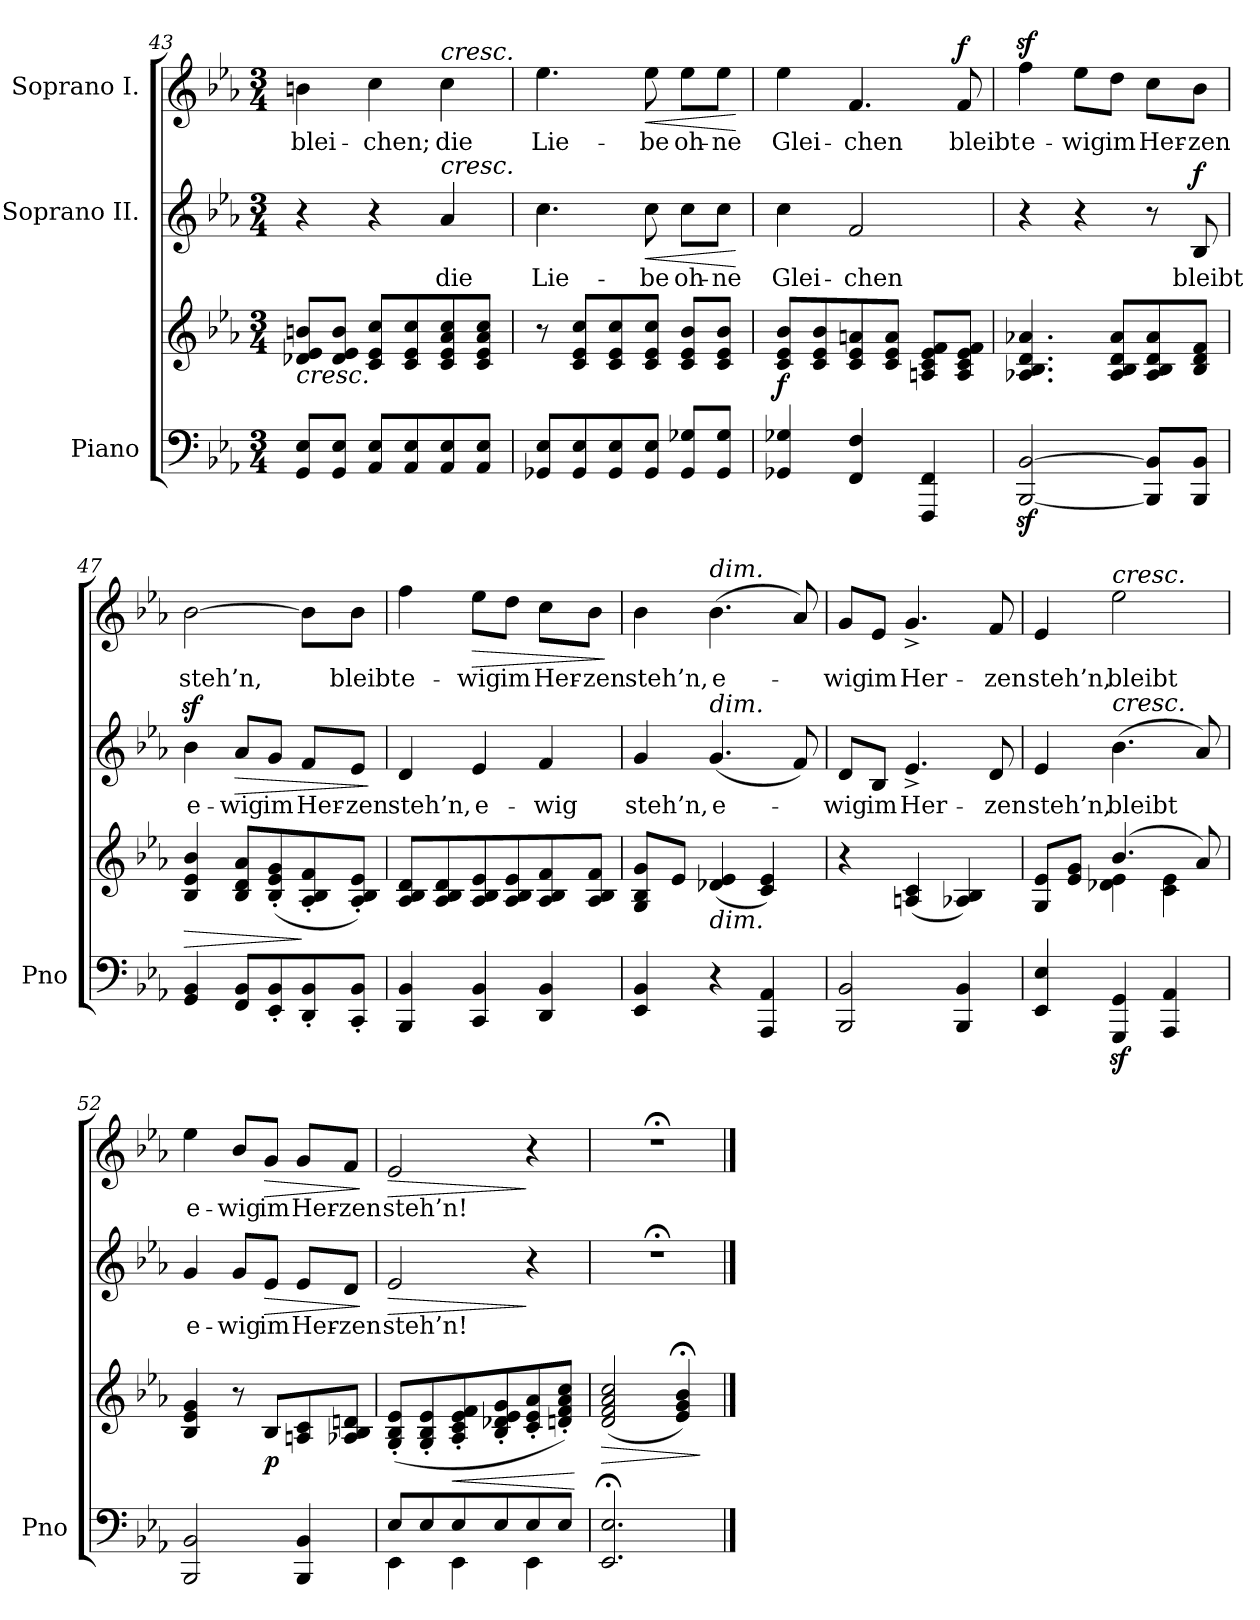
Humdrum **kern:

**kern	**kern	**dynam	**kern	**text	**dynam	**kern	**text	**dynam
*part3	*part3	*part3	*part2	*part2	*part2	*part1	*part1	*part1
*staff4	*staff3	*staff3/4	*staff2	*staff2	*staff2	*staff1	*staff1	*staff1
*I"Piano	*	*	*I"Soprano II.	*	*	*I"Soprano I.	*	*
*I'Pno	*	*	*	*	*	*	*	*
*clefF4	*clefG2	*	*clefG2	*	*	*clefG2	*	*
*k[b-e-a-]	*k[b-e-a-]	*	*k[b-e-a-]	*	*	*k[b-e-a-]	*	*
*M3/4	*M3/4	*	*M3/4	*	*	*M3/4	*	*
*MM82	*MM82	*	*MM82	*	*	*MM82	*	*
=43	=43	=43	=43	=43	=43	=43	=43	=43
!	!LO:TX:b:i:t=cresc.	!	!	!	!	!	!	!
!	!	!	!	!	!	!	!LO:LY:b	!
8GG/ 8E-/L	8d-X/ 8e-/ 8bn/L	.	4r	.	.	4bn\	-blei-	.
8GG/ 8E-/J	8d-/ 8e-/ 8b/J	.	.	.	.	.	.	.
!	!	!	!	!	!	!	!LO:LY:b	!
8AA-/ 8E-/L	8c/ 8e-/ 8cc/L	.	4r	.	.	4cc\	-chen;	.
8AA-/ 8E-/	8c/ 8e-/ 8cc/	.	.	.	.	.	.	.
!	!	!	!	!	!	!LO:TX:a:i:t=cresc.	!	!
!	!	!	!LO:TX:a:i:t=cresc.	!	!	!	!	!
!	!	!	!	!LO:LY:b	!	!	!LO:LY:b	!
8AA-/ 8E-/	8c/ 8e-/ 8a-/ 8cc/	.	4a-/	die	.	4cc\	die	.
8AA-/ 8E-/J	8c/ 8e-/ 8a-/ 8cc/J	.	.	.	.	.	.	.
=44	=44	=44	=44	=44	=44	=44	=44	=44
*	*	*	*	*	*	*MM80	*	*
!	!	!	!	!LO:LY:b	!	!	!LO:LY:b	!
8GG-X/ 8E-/L	8r	.	4.cc\	Lie-	.	4.ee-\	Lie-	.
8GG-/ 8E-/	8c/ 8e-/ 8cc/L	.	.	.	.	.	.	.
8GG-/ 8E-/	8c/ 8e-/ 8cc/	.	.	.	.	.	.	.
!	!	!	!	!LO:LY:b	!LO:HP:b	!	!LO:LY:b	!LO:HP:b
8GG-/ 8E-/J	8c/ 8e-/ 8cc/J	.	8cc\	-be	<	8ee-\	-be	<
!	!	!	!	!LO:LY:b	!	!	!LO:LY:b	!
8GG-/ 8G-X/L	8c/ 8e-/ 8b-/L	.	8cc\L	oh-	.	8ee-\L	oh-	.
!	!	!	!	!LO:LY:b	!	!	!LO:LY:b	!
8GG-/ 8G-/J	8c/ 8e-/ 8b-/J	.	8cc\J	-ne	.	8ee-\J	-ne	.
.	.	.	.	.	[	.	.	[
=45	=45	=45	=45	=45	=45	=45	=45	=45
!	!	!LO:DY:b	!	!LO:LY:b	!	!	!LO:LY:b	!
4GG-X/ 4G-X/	8c/ 8e-/ 8b-/L	f	4cc\	Glei-	.	4ee-\	Glei-	.
.	8c/ 8e-/ 8b-/	.	.	.	.	.	.	.
!	!	!	!	!LO:LY:b	!	!	!LO:LY:b	!
4FF/ 4F/	8c/ 8e-/ 8an/	.	2f/	-chen	.	4.f/	-chen	.
.	8c/ 8e-/ 8a/J	.	.	.	.	.	.	.
4FFF/ 4FF/	8An/ 8c/ 8e-/ 8f/L	.	.	.	.	.	.	.
!	!	!	!	!	!	!	!LO:LY:b	!LO:DY:a
.	8A/ 8c/ 8e-/ 8f/J	.	.	.	.	8f/	bleibt	f
!!LO:LB:g=z
=46	=46	=46	=46	=46	=46	=46	=46	=46
!	!	!	!	!	!	!	!LO:LY:b	!
[2BBB-/z> [2BB-/z>	4.A-X/ 4.B-/ 4.d/ 4.a-X/	.	4r	.	.	4ffz>\	e-	.
!	!	!	!	!	!	!	!LO:LY:b	!
.	.	.	4r	.	.	8ee-\L	-wig	.
!	!	!	!	!	!	!	!LO:LY:b	!
.	8A-/ 8B-/ 8d/ 8a-/L	.	.	.	.	8dd\J	im	.
!	!	!	!	!	!	!	!LO:LY:b	!
8BBB-/] 8BB-/]L	8A-/ 8B-/ 8d/ 8a-/	.	8r	.	.	8cc\L	Her-	.
!	!	!	!	!LO:LY:b	!LO:DY:a	!	!LO:LY:b	!
8BBB-/ 8BB-/J	8B-/ 8d/ 8f/J	.	8B-/	bleibt	f	8b-\J	-zen	.
=47	=47	=47	=47	=47	=47	=47	=47	=47
*	*	*	*	*	*	*MM76	*	*
!	!	!LO:HP:b	!	!LO:LY:b	!	!	!LO:LY:b	!
4GG/ 4BB-/	4B-/ 4e-/ 4b-/	>	4b-z>\	e-	.	[2b-\	steh’n,	.
!	!	!	!	!LO:LY:b	!LO:HP:b	!	!	!
8FF/ 8BB-/L	8B-/ 8d/ 8a-/L	.	8a-/L	-wig	>	.	.	.
!	!	!	!	!LO:LY:b	!	!	!	!
8EE-/' 8BB-/'	(>8B-/' 8e-/' 8g/'	.	8g/J	im	.	.	.	.
!	!	!	!	!LO:LY:b	!	!	!	!
8DD/' 8BB-/'	8A-/' 8B-/' 8f/'	]	8f/L	Her-	.	8b-\L]	.	.
!	!	!	!	!LO:LY:b	!	!	!LO:LY:b	!
8CC/' 8BB-/'J	8A-/' 8B-/' 8e-/'J)	.	8e-/J	-zen	.	8b-\J	bleibt	.
.	.	.	.	.	]	.	.	.
=48	=48	=48	=48	=48	=48	=48	=48	=48
!	!	!	!	!LO:LY:b	!	!	!LO:LY:b	!
4BBB-/ 4BB-/	8A-/ 8B-/ 8d/L	.	4d/	steh’n,	.	4ff\	e-	.
.	8A-/ 8B-/ 8d/	.	.	.	.	.	.	.
!	!	!	!	!LO:LY:b	!	!	!LO:LY:b	!LO:HP:b
4CC/ 4BB-/	8A-/ 8B-/ 8e-/	.	4e-/	e-	.	8ee-\L	-wig	>
!	!	!	!	!	!	!	!LO:LY:b	!
.	8A-/ 8B-/ 8e-/	.	.	.	.	8dd\J	im	.
!	!	!	!	!LO:LY:b	!	!	!LO:LY:b	!
4DD/ 4BB-/	8A-/ 8B-/ 8f/	.	4f/	-wig	.	8cc\L	Her-	.
!	!	!	!	!	!	!	!LO:LY:b	!
.	8A-/ 8B-/ 8f/J	.	.	.	.	8b-\J	-zen	.
.	.	.	.	.	.	.	.	]
=49	=49	=49	=49	=49	=49	=49	=49	=49
*	*	*	*	*	*	*MM74	*	*
!	!	!	!	!LO:LY:b	!	!	!LO:LY:b	!
4EE-/ 4BB-/	8G/ 8B-/ 8g/L	.	4g/	steh’n,	.	4b-\	steh’n,	.
.	8e-/J	.	.	.	.	.	.	.
!	!	!	!	!	!	!LO:TX:a:i:t=dim.	!	!
!	!	!	!LO:TX:a:i:t=dim.	!	!	!	!	!
!	!LO:TX:b:i:t=dim.	!	!	!	!	!	!	!
!	!	!	!	!LO:LY:b	!	!	!LO:LY:b	!
4r	(<4d-X/ 4e-/	.	(<4.g/	e-	.	(>4.b-\	e-	.
4AAA-/ 4AA-/	4c/ 4e-/)	.	.	.	.	.	.	.
.	.	.	8f/)	.	.	8a-/)	.	.
!!LO:LB:g=z
=50	=50	=50	=50	=50	=50	=50	=50	=50
*	*	*	*	*	*	*MM72	*	*
!	!	!	!	!LO:LY:b	!	!	!LO:LY:b	!
2BBB-/ 2BB-/	4r	.	8d/L	-wig	.	8g/L	-wig	.
!	!	!	!	!LO:LY:b	!	!	!LO:LY:b	!
.	.	.	8B-/J	im	.	8e-/J	im	.
!	!	!	!	!LO:LY:b	!	!	!LO:LY:b	!
.	(<4An/ 4c/	.	4.e-^/	Her-	.	4.g^/	Her-	.
4BBB-/ 4BB-/	4A-X/ 4B-/)	.	.	.	.	.	.	.
*	*	*	*	*	*	*MM66	*	*
!	!	!	!	!LO:LY:b	!	!	!LO:LY:b	!
.	.	.	8d/	-zen	.	8f/	-zen	.
=51	=51	=51	=51	=51	=51	=51	=51	=51
*	*^	*	*	*	*	*	*	*
!	!	!	!	!	!LO:LY:b	!	!	!LO:LY:b	!
4EE-/ 4E-/	8G/ 8e-/L	4ryy	.	4e-/	steh’n,	.	4e-/	steh’n,	.
.	8e-/ 8g/J	.	.	.	.	.	.	.	.
*	*	*	*	*	*	*	*MM64	*	*
!	!	!	!	!	!	!	!LO:TX:a:i:t=cresc.	!	!
!	!	!	!	!LO:TX:a:i:t=cresc.	!	!	!	!	!
!	!	!	!	!	!LO:LY:b	!	!	!LO:LY:b	!
4GGG/z> 4GG/z>	(>4.b-/	4d-X\ 4e-\	.	(>4.b-\	bleibt	.	2ee-\	bleibt	.
4AAA-/ 4AA-/	.	4c\ 4e-\	.	.	.	.	.	.	.
.	8a-/)	.	.	8a-/)	.	.	.	.	.
*	*v	*v	*	*	*	*	*	*	*
=52	=52	=52	=52	=52	=52	=52	=52	=52
*	*	*	*	*	*	*MM56	*	*
!	!	!	!	!LO:LY:b	!	!	!LO:LY:b	!
2BBB-/ 2BB-/	4B-/ 4e-/ 4g/	.	4g/	e-	.	4ee-\	e-	.
!	!	!	!	!LO:LY:b	!	!	!LO:LY:b	!
.	8r	.	8g/L	-wig	.	8b-/L	-wig	.
!	!	!LO:DY:b	!	!LO:LY:b	!LO:HP:b	!	!LO:LY:b	!LO:HP:b
.	8B-/L	p	8e-/J	im	>	8g/J	im	>
!	!	!	!	!LO:LY:b	!	!	!LO:LY:b	!
4BBB-/ 4BB-/	8An/ 8c/	.	8e-/L	Her-	.	8g/L	Her-	.
*	*	*	*	*	*	*MM52	*	*
!	!	!	!	!LO:LY:b	!	!	!LO:LY:b	!
.	8A-X/ 8B-/ 8dn/J	.	8d/J	-zen	.	8f/J	zen	.
.	.	.	.	.	]	.	.	]
=53	=53	=53	=53	=53	=53	=53	=53	=53
*^	*	*	*	*	*	*	*	*
!	!	!	!	!	!LO:LY:b	!LO:HP:b	!	!LO:LY:b	!LO:HP:b
8E-/L	4EE-\	(>8G/' 8B-/' 8e-/'L	.	2e-/	steh’n!	>	2e-/	steh’n!	>
8E-/	.	8G/' 8B-/' 8e-/'	.	.	.	.	.	.	.
!	!	!	!LO:HP:b	!	!	!	!	!	!
8E-/	4EE-\	8A-/' 8c/' 8e-/' 8f/'	<	.	.	.	.	.	.
8E-/	.	8B-/' 8d-X/' 8e-/' 8g/'	.	.	.	.	.	.	.
8E-/	4EE-\	8c/' 8e-/' 8a-/'	.	4r	.	]	4r	.	]
8E-/J	.	8dn/' 8f/' 8a-/' 8cc/'J)	.	.	.	.	.	.	.
*v	*v	*	*	*	*	*	*	*	*
.	.	[	.	.	.	.	.	.
=54	=54	=54	=54	=54	=54	=54	=54	=54
!	!	!LO:HP:b	!	!	!	!	!	!
2.EE-/; 2.E-/;	(>2d/ 2f/ 2a-/ 2cc/	>	2.r;<	.	.	2.r;<	.	.
.	4e-/;< 4g/;< 4b-/;<)	.	.	.	.	.	.	.
.	.	]	.	.	.	.	.	.
==	==	==	==	==	==	==	==	==
*-	*-	*-	*-	*-	*-	*-	*-	*-
